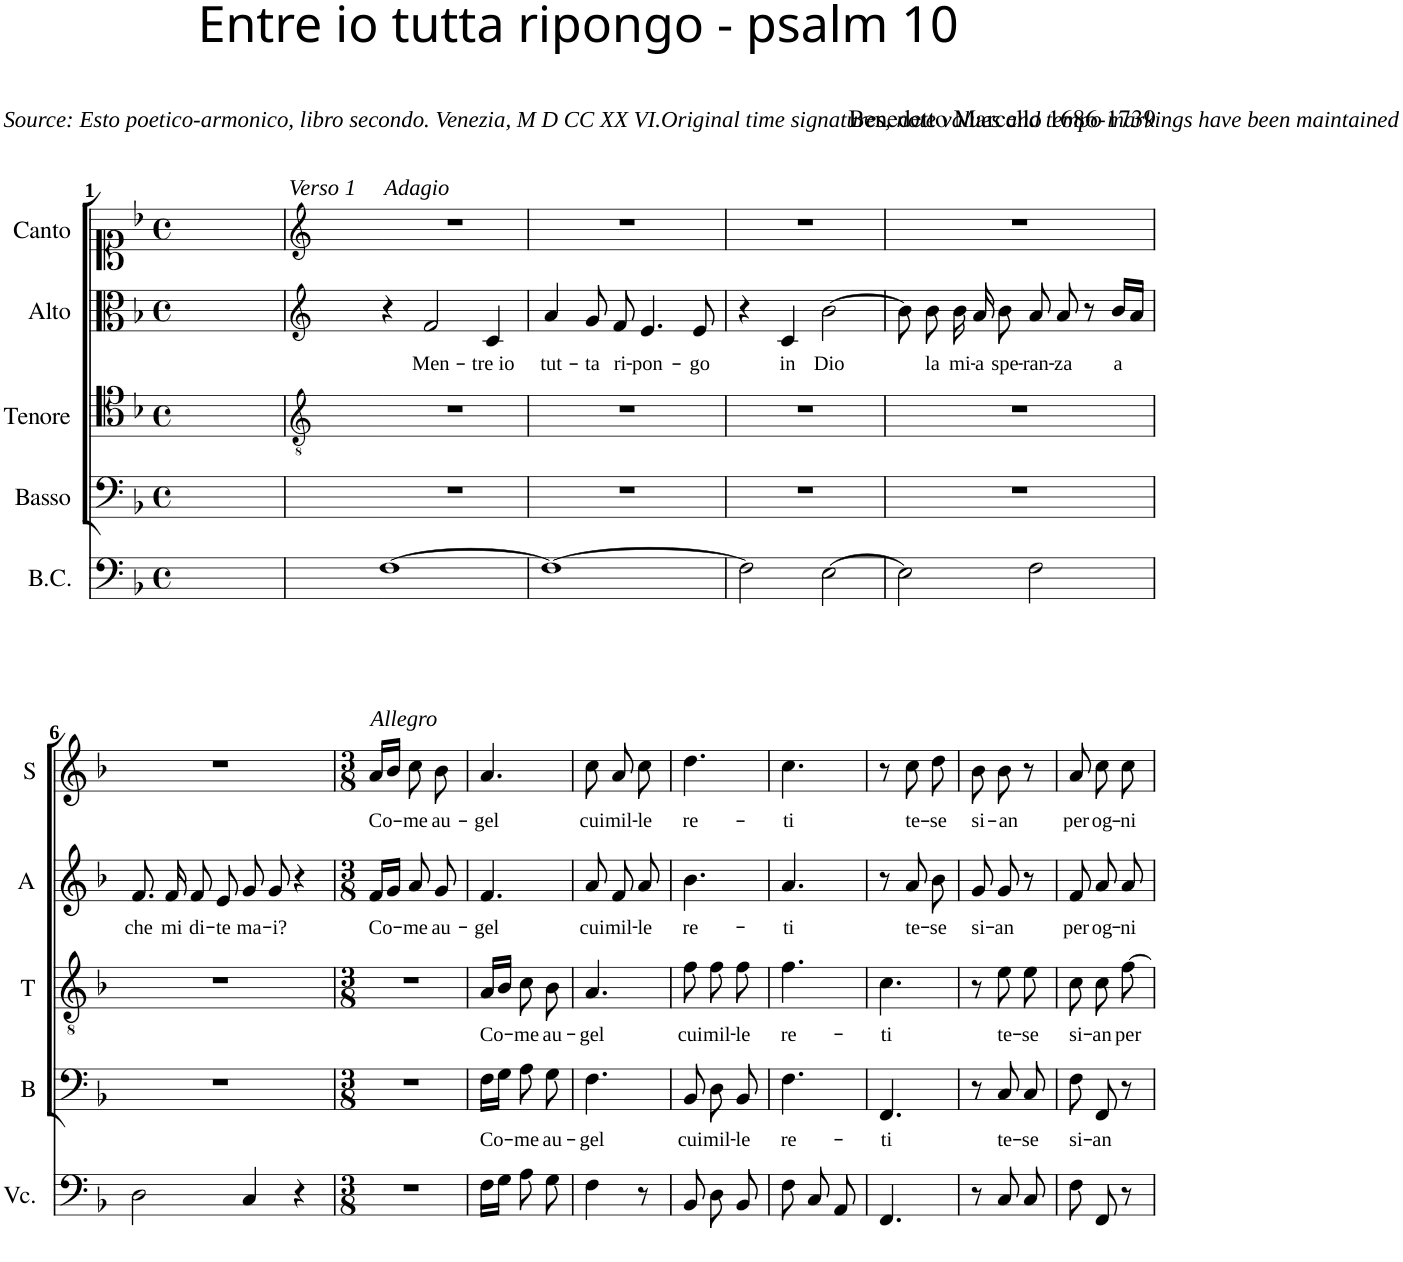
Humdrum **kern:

**kern	**kern	**text	**kern	**text	**kern	**text	**kern	**text
*part5	*part4	*part4	*part3	*part3	*part2	*part2	*part1	*part1
*staff5	*staff4	*staff4	*staff3	*staff3	*staff2	*staff2	*staff1	*staff1
*I"B.C.	*I"Basso	*	*I"Tenore	*	*I"Alto	*	*I"Canto	*
*	*I'B	*	*I'T	*	*I'A	*	*	*
*clefF4	*clefF4	*	*clefC4	*	*clefC3	*	*clefC1	*
*k[b-]	*k[b-]	*	*k[b-]	*	*k[b-]	*	*k[b-]	*
*F:	*F:	*	*F:	*	*F:	*	*F:	*
*M4/4	*M4/4	*	*M4/4	*	*M4/4	*	*M4/4	*
*met(c)	*met(c)	*	*met(c)	*	*met(c)	*	*met(c)	*
=1	=1	=1	=1	=1	=1	=1	=1	=1
1ryy	1ryy	.	1ryy	.	1ryy	.	1ryy	.
=2	=2	=2	=2	=2	=2	=2	=2	=2
*	*	*	*clefGv2	*	*clefG2	*	*clefG2	*
!	!	!	!	!	!	!	!LO:TX:a:i:t=Verso 1	!
1ryy	1ryy	.	1ryy	.	1ryy	.	1ryy	.
=2X1-	=2X1-	=2X1-	=2X1-	=2X1-	=2X1-	=2X1-	=2X1-	=2X1-
!	!	!	!	!	!	!	!LO:TX:a:i:t=Adagio	!
[1F	1r	.	1r	.	4r	.	1r	.
!	!	!	!	!	!	!LO:LY:b	!	!
.	.	.	.	.	2f/	Men-	.	.
!	!	!	!	!	!	!LO:LY:b	!	!
.	.	.	.	.	4c/	tre io	.	.
=3	=3	=3	=3	=3	=3	=3	=3	=3
!	!	!	!	!	!	!LO:LY:b	!	!
1F_	1r	.	1r	.	4a/	tut-	1r	.
!	!	!	!	!	!	!LO:LY:b	!	!
.	.	.	.	.	8g/	-ta	.	.
!	!	!	!	!	!	!LO:LY:b	!	!
.	.	.	.	.	8f/	ri-	.	.
!	!	!	!	!	!	!LO:LY:b	!	!
.	.	.	.	.	4.e/	-pon-	.	.
!	!	!	!	!	!	!LO:LY:b	!	!
.	.	.	.	.	8e/	-go	.	.
=4	=4	=4	=4	=4	=4	=4	=4	=4
2F\]	1r	.	1r	.	4r	.	1r	.
!	!	!	!	!	!	!LO:LY:b	!	!
.	.	.	.	.	4c/	in	.	.
!	!	!	!	!	!	!LO:LY:b	!	!
[2E\	.	.	.	.	[2b-\	Dio	.	.
=5	=5	=5	=5	=5	=5	=5	=5	=5
2E\]	1r	.	1r	.	8b-\]	.	1r	.
!	!	!	!	!	!	!LO:LY:b	!	!
.	.	.	.	.	8b-\	la	.	.
!	!	!	!	!	!	!LO:LY:b	!	!
.	.	.	.	.	16b-\	mi-	.	.
!	!	!	!	!	!	!LO:LY:b	!	!
.	.	.	.	.	16a/	-a	.	.
!	!	!	!	!	!	!LO:LY:b	!	!
.	.	.	.	.	8b-\	spe-	.	.
!	!	!	!	!	!	!LO:LY:b	!	!
2F\	.	.	.	.	8a/	-ran-	.	.
!	!	!	!	!	!	!LO:LY:b	!	!
.	.	.	.	.	8a/	-za	.	.
.	.	.	.	.	8r	.	.	.
!	!	!	!	!	!	!LO:LY:b	!	!
.	.	.	.	.	16b-/LL	a	.	.
.	.	.	.	.	16a/JJ	.	.	.
!!LO:LB:g=z
=6	=6	=6	=6	=6	=6	=6	=6	=6
!	!	!	!	!	!	!LO:LY:b	!	!
2D\	1r	.	1r	.	8.f/	che	1r	.
!	!	!	!	!	!	!LO:LY:b	!	!
.	.	.	.	.	16f/	mi	.	.
!	!	!	!	!	!	!LO:LY:b	!	!
.	.	.	.	.	8f/	di-	.	.
!	!	!	!	!	!	!LO:LY:b	!	!
.	.	.	.	.	8e/	-te	.	.
!	!	!	!	!	!	!LO:LY:b	!	!
4C/	.	.	.	.	8g/	ma-	.	.
!	!	!	!	!	!	!LO:LY:b	!	!
.	.	.	.	.	8g/	-i?	.	.
4r	.	.	.	.	4r	.	.	.
=7	=7	=7	=7	=7	=7	=7	=7	=7
*M3/8	*M3/8	*	*M3/8	*	*M3/8	*	*M3/8	*
!	!	!	!	!	!	!	!LO:TX:a:i:t=Allegro	!
!	!	!	!	!	!	!LO:LY:b	!	!LO:LY:b
4.r	4.r	.	4.r	.	16f/LL	Co-	16a/LL	Co-
.	.	.	.	.	16g/JJ	.	16b-/JJ	.
!	!	!	!	!	!	!LO:LY:b	!	!LO:LY:b
.	.	.	.	.	8a/	-me	8cc\	-me
!	!	!	!	!	!	!LO:LY:b	!	!LO:LY:b
.	.	.	.	.	8g/	au-	8b-\	au-
=8	=8	=8	=8	=8	=8	=8	=8	=8
!	!	!LO:LY:b	!	!LO:LY:b	!	!LO:LY:b	!	!LO:LY:b
16F\LL	16F\LL	Co-	16A/LL	Co-	4.f/	-gel	4.a/	-gel
16G\JJ	16G\JJ	.	16B-/JJ	.	.	.	.	.
!	!	!LO:LY:b	!	!LO:LY:b	!	!	!	!
8A\	8A\	-me	8c\	-me	.	.	.	.
!	!	!LO:LY:b	!	!LO:LY:b	!	!	!	!
8G\	8G\	au-	8B-\	au-	.	.	.	.
=9	=9	=9	=9	=9	=9	=9	=9	=9
!	!	!LO:LY:b	!	!LO:LY:b	!	!LO:LY:b	!	!LO:LY:b
4F\	4.F\	-gel	4.A/	-gel	8a/	cui	8cc\	cui
!	!	!	!	!	!	!LO:LY:b	!	!LO:LY:b
.	.	.	.	.	8f/	mil-	8a/	mil-
!	!	!	!	!	!	!LO:LY:b	!	!LO:LY:b
8r	.	.	.	.	8a/	-le	8cc\	-le
=10	=10	=10	=10	=10	=10	=10	=10	=10
!	!	!LO:LY:b	!	!LO:LY:b	!	!LO:LY:b	!	!LO:LY:b
8BB-/	8BB-/	cui	8f\	cui	4.b-\	re-	4.dd\	re-
!	!	!LO:LY:b	!	!LO:LY:b	!	!	!	!
8D\	8D\	mil-	8f\	mil-	.	.	.	.
!	!	!LO:LY:b	!	!LO:LY:b	!	!	!	!
8BB-/	8BB-/	-le	8f\	-le	.	.	.	.
=11	=11	=11	=11	=11	=11	=11	=11	=11
!	!	!LO:LY:b	!	!LO:LY:b	!	!LO:LY:b	!	!LO:LY:b
8F\	4.F\	re-	4.f\	re-	4.a/	-ti	4.cc\	-ti
8C/	.	.	.	.	.	.	.	.
8AA/	.	.	.	.	.	.	.	.
=12	=12	=12	=12	=12	=12	=12	=12	=12
!	!	!LO:LY:b	!	!LO:LY:b	!	!	!	!
4.FF/	4.FF/	-ti	4.c\	-ti	8r	.	8r	.
!	!	!	!	!	!	!LO:LY:b	!	!LO:LY:b
.	.	.	.	.	8a/	te-	8cc\	te-
!	!	!	!	!	!	!LO:LY:b	!	!LO:LY:b
.	.	.	.	.	8b-\	-se	8dd\	-se
=13	=13	=13	=13	=13	=13	=13	=13	=13
!	!	!	!	!	!	!LO:LY:b	!	!LO:LY:b
8r	8r	.	8r	.	8g/	si-	8b-\	si-
!	!	!LO:LY:b	!	!LO:LY:b	!	!LO:LY:b	!	!LO:LY:b
8C/	8C/	te-	8e\	te-	8g/	-an	8b-\	-an
!	!	!LO:LY:b	!	!LO:LY:b	!	!	!	!
8C/	8C/	-se	8e\	-se	8r	.	8r	.
=14	=14	=14	=14	=14	=14	=14	=14	=14
!	!	!LO:LY:b	!	!LO:LY:b	!	!LO:LY:b	!	!LO:LY:b
8F\	8F\	si-	8c\	si-	8f/	per	8a/	per
!	!	!LO:LY:b	!	!LO:LY:b	!	!LO:LY:b	!	!LO:LY:b
8FF/	8FF/	-an	8c\	-an	8a/	og-	8cc\	og-
!	!	!	!	!LO:LY:b	!	!LO:LY:b	!	!LO:LY:b
8r	8r	.	[8f\	per	8a/	-ni	8cc\	-ni
=	=	=	=	=	=	=	=	=
*-	*-	*-	*-	*-	*-	*-	*-	*-
